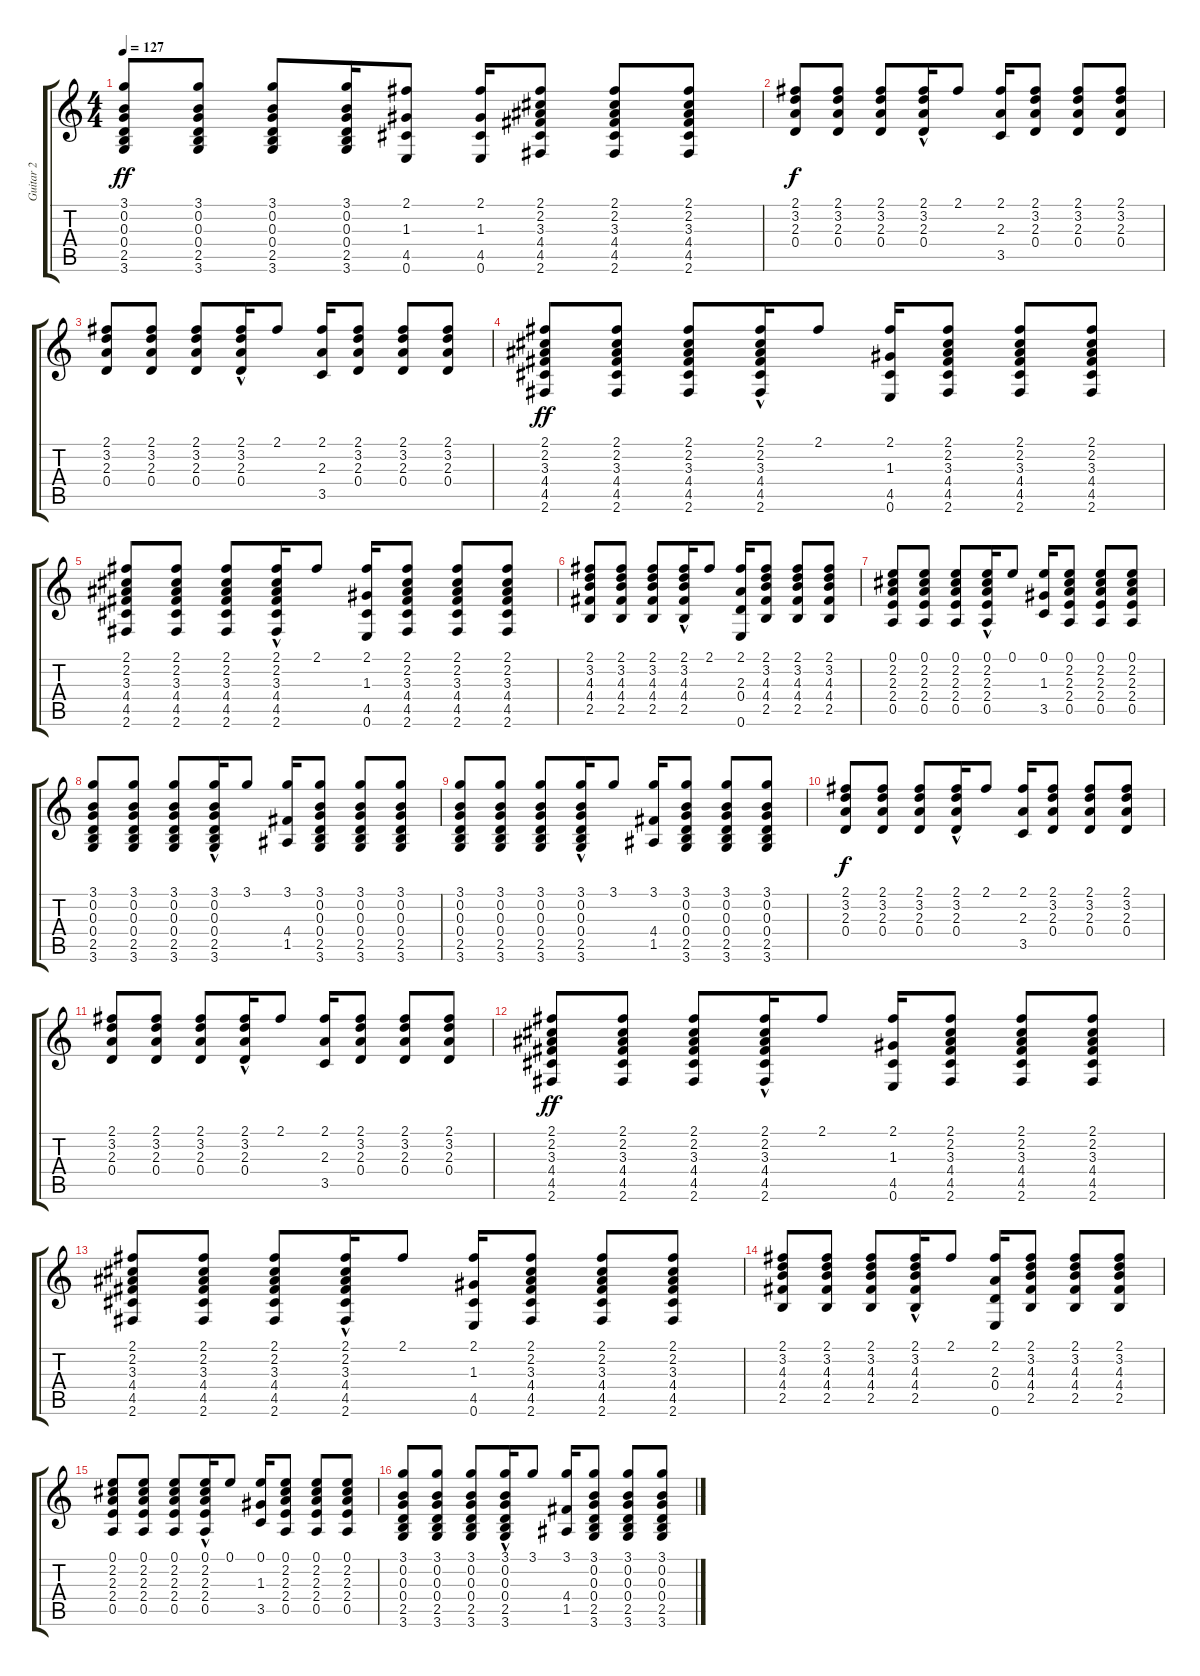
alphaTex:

\track ("Guitar 2" "Guitar 2") {instrument acousticguitarsteel}
\staff {score tabs}
\tuning (E4 B3 G3 D3 A2 E2) {hide}
\ts (4 4)
\tempo 127
\clef g2
\ks c
(3.1 0.2 0.3 0.4 2.5 3.6).8{dy ff} (3.1 0.2 0.3 0.4 2.5 3.6).8 (3.1 0.2 0.3 0.4 2.5 3.6).8 (3.1 0.2 0.3 0.4 2.5 3.6).16 (2.1 1.3 4.5 0.6).8 (2.1 1.3 4.5 0.6).16 (2.1 2.2 3.3 4.4 4.5 2.6).8 (2.1 2.2 3.3 4.4 4.5 2.6).8 (2.1 2.2 3.3 4.4 4.5 2.6).8 |
(2.1 3.2 2.3 0.4).8{dy f} (2.1 3.2 2.3 0.4).8 (2.1 3.2 2.3 0.4).8 (2.1 3.2{hac} 2.3{hac} 0.4{hac}).16 2.1.8 (2.1 2.3 3.5).16 (2.1 3.2 2.3 0.4).8 (2.1 3.2 2.3 0.4).8 (2.1 3.2 2.3 0.4).8 |
(2.1 3.2 2.3 0.4).8 (2.1 3.2 2.3 0.4).8 (2.1 3.2 2.3 0.4).8 (2.1 3.2{hac} 2.3{hac} 0.4{hac}).16 2.1.8 (2.1 2.3 3.5).16 (2.1 3.2 2.3 0.4).8 (2.1 3.2 2.3 0.4).8 (2.1 3.2 2.3 0.4).8 |
(2.1 2.2 3.3 4.4 4.5 2.6).8{dy ff} (2.1 2.2 3.3 4.4 4.5 2.6).8 (2.1 2.2 3.3 4.4 4.5 2.6).8 (2.1 2.2{hac} 3.3{hac} 4.4{hac} 4.5{hac} 2.6{hac}).16 2.1.8 (2.1 1.3 4.5 0.6).16 (2.1 2.2 3.3 4.4 4.5 2.6).8 (2.1 2.2 3.3 4.4 4.5 2.6).8 (2.1 2.2 3.3 4.4 4.5 2.6).8 |
(2.1 2.2 3.3 4.4 4.5 2.6).8 (2.1 2.2 3.3 4.4 4.5 2.6).8 (2.1 2.2 3.3 4.4 4.5 2.6).8 (2.1 2.2{hac} 3.3{hac} 4.4{hac} 4.5{hac} 2.6{hac}).16 2.1.8 (2.1 1.3 4.5 0.6).16 (2.1 2.2 3.3 4.4 4.5 2.6).8 (2.1 2.2 3.3 4.4 4.5 2.6).8 (2.1 2.2 3.3 4.4 4.5 2.6).8 |
(2.1 3.2 4.3 4.4 2.5).8 (2.1 3.2 4.3 4.4 2.5).8 (2.1 3.2 4.3 4.4 2.5).8 (2.1 3.2{hac} 4.3{hac} 4.4{hac} 2.5{hac}).16 2.1.8 (2.1 2.3 0.4 0.6).16 (2.1 3.2 4.3 4.4 2.5).8 (2.1 3.2 4.3 4.4 2.5).8 (2.1 3.2 4.3 4.4 2.5).8 |
(0.1 2.2 2.3 2.4 0.5).8 (0.1 2.2 2.3 2.4 0.5).8 (0.1 2.2 2.3 2.4 0.5).8 (0.1 2.2{hac} 2.3{hac} 2.4{hac} 0.5{hac}).16 0.1.8 (0.1 1.3 3.5).16 (0.1 2.2 2.3 2.4 0.5).8 (0.1 2.2 2.3 2.4 0.5).8 (0.1 2.2 2.3 2.4 0.5).8 |
(3.1 0.2 0.3 0.4 2.5 3.6).8 (3.1 0.2 0.3 0.4 2.5 3.6).8 (3.1 0.2 0.3 0.4 2.5 3.6).8 (3.1 0.2{hac} 0.3{hac} 0.4{hac} 2.5{hac} 3.6{hac}).16 3.1.8 (3.1 4.4 1.5).16 (3.1 0.2 0.3 0.4 2.5 3.6).8 (3.1 0.2 0.3 0.4 2.5 3.6).8 (3.1 0.2 0.3 0.4 2.5 3.6).8 |
(3.1 0.2 0.3 0.4 2.5 3.6).8 (3.1 0.2 0.3 0.4 2.5 3.6).8 (3.1 0.2 0.3 0.4 2.5 3.6).8 (3.1 0.2{hac} 0.3{hac} 0.4{hac} 2.5{hac} 3.6{hac}).16 3.1.8 (3.1 4.4 1.5).16 (3.1 0.2 0.3 0.4 2.5 3.6).8 (3.1 0.2 0.3 0.4 2.5 3.6).8 (3.1 0.2 0.3 0.4 2.5 3.6).8 |
(2.1 3.2 2.3 0.4).8{dy f} (2.1 3.2 2.3 0.4).8 (2.1 3.2 2.3 0.4).8 (2.1 3.2{hac} 2.3{hac} 0.4{hac}).16 2.1.8 (2.1 2.3 3.5).16 (2.1 3.2 2.3 0.4).8 (2.1 3.2 2.3 0.4).8 (2.1 3.2 2.3 0.4).8 |
(2.1 3.2 2.3 0.4).8 (2.1 3.2 2.3 0.4).8 (2.1 3.2 2.3 0.4).8 (2.1 3.2{hac} 2.3{hac} 0.4{hac}).16 2.1.8 (2.1 2.3 3.5).16 (2.1 3.2 2.3 0.4).8 (2.1 3.2 2.3 0.4).8 (2.1 3.2 2.3 0.4).8 |
(2.1 2.2 3.3 4.4 4.5 2.6).8{dy ff} (2.1 2.2 3.3 4.4 4.5 2.6).8 (2.1 2.2 3.3 4.4 4.5 2.6).8 (2.1 2.2{hac} 3.3{hac} 4.4{hac} 4.5{hac} 2.6{hac}).16 2.1.8 (2.1 1.3 4.5 0.6).16 (2.1 2.2 3.3 4.4 4.5 2.6).8 (2.1 2.2 3.3 4.4 4.5 2.6).8 (2.1 2.2 3.3 4.4 4.5 2.6).8 |
(2.1 2.2 3.3 4.4 4.5 2.6).8 (2.1 2.2 3.3 4.4 4.5 2.6).8 (2.1 2.2 3.3 4.4 4.5 2.6).8 (2.1 2.2{hac} 3.3{hac} 4.4{hac} 4.5{hac} 2.6{hac}).16 2.1.8 (2.1 1.3 4.5 0.6).16 (2.1 2.2 3.3 4.4 4.5 2.6).8 (2.1 2.2 3.3 4.4 4.5 2.6).8 (2.1 2.2 3.3 4.4 4.5 2.6).8 |
(2.1 3.2 4.3 4.4 2.5).8 (2.1 3.2 4.3 4.4 2.5).8 (2.1 3.2 4.3 4.4 2.5).8 (2.1 3.2{hac} 4.3{hac} 4.4{hac} 2.5{hac}).16 2.1.8 (2.1 2.3 0.4 0.6).16 (2.1 3.2 4.3 4.4 2.5).8 (2.1 3.2 4.3 4.4 2.5).8 (2.1 3.2 4.3 4.4 2.5).8 |
(0.1 2.2 2.3 2.4 0.5).8 (0.1 2.2 2.3 2.4 0.5).8 (0.1 2.2 2.3 2.4 0.5).8 (0.1 2.2{hac} 2.3{hac} 2.4{hac} 0.5{hac}).16 0.1.8 (0.1 1.3 3.5).16 (0.1 2.2 2.3 2.4 0.5).8 (0.1 2.2 2.3 2.4 0.5).8 (0.1 2.2 2.3 2.4 0.5).8 |
(3.1 0.2 0.3 0.4 2.5 3.6).8 (3.1 0.2 0.3 0.4 2.5 3.6).8 (3.1 0.2 0.3 0.4 2.5 3.6).8 (3.1 0.2{hac} 0.3{hac} 0.4{hac} 2.5{hac} 3.6{hac}).16 3.1.8 (3.1 4.4 1.5).16 (3.1 0.2 0.3 0.4 2.5 3.6).8 (3.1 0.2 0.3 0.4 2.5 3.6).8 (3.1 0.2 0.3 0.4 2.5 3.6).8
